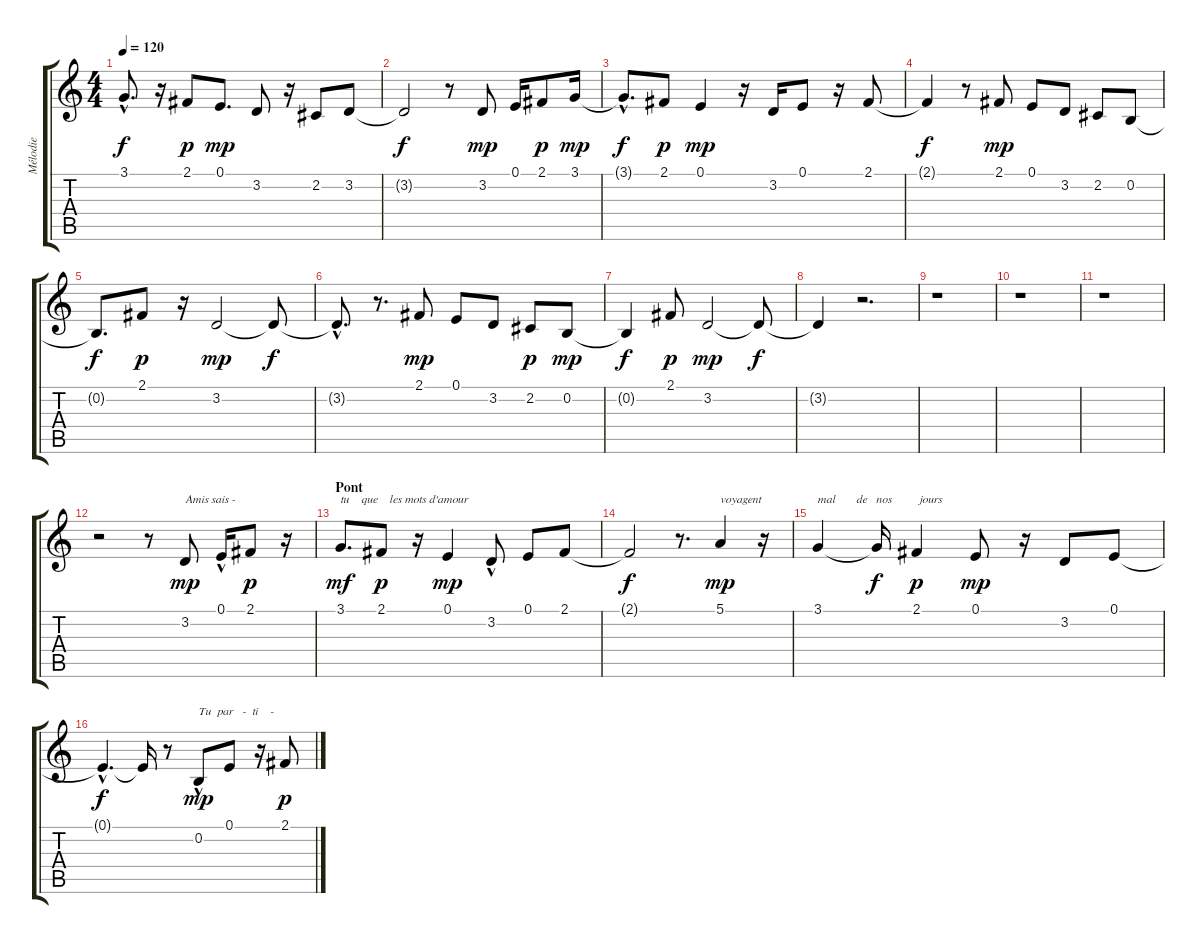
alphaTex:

\track ("Mélodie" "Mélodie") {instrument panflute}
\staff {score tabs}
\tuning (E4 B3 G3 D3 A2 E2) {hide}
\ts (4 4)
\tempo 120
\clef g2
\ks c
3.1{hac t}.8{d dy f} r.16 2.1.8{dy p} 0.1.8{d dy mp} 3.2.8 r.16 2.2.8 3.2.8 |
3.2{t}.2{dy f} r.8 3.2.8{dy mp} 0.1.16 2.1.8{dy p} 3.1.16{dy mp} |
3.1{hac t}.8{d dy f} 2.1.8{dy p} 0.1.4{dy mp} r.16 3.2.16 0.1.8 r.16 2.1.8 |
2.1{t}.4{dy f} r.8 2.1.8{dy mp} 0.1.8 3.2.8 2.2.8 0.2.8 |
0.2{t}.8{d dy f} 2.1.8{dy p} r.16 3.2.2{dy mp} 3.2{t}.8{dy f} |
3.2{hac t}.8{d} r.8{d} 2.1.8{dy mp} 0.1.8 3.2.8 2.2.8{dy p} 0.2.8{dy mp} |
0.2{t}.4{dy f} 2.1.8{dy p} 3.2.2{dy mp} 3.2{t}.8{dy f} |
3.2{t}.4 r.2{d} |
r.1 |
r.1 |
r.1 |
r.2 r.8 3.2.8{txt "Amis sais - " dy mp} 0.1{hac}.16 2.1.8{dy p} r.16 |
\section ("" "Pont")
3.1.8{d txt "tu    que    les mots d'amour" dy mf} 2.1.8{dy p} r.16 0.1.4{dy mp} 3.2{hac}.8 0.1.8 2.1.8 |
2.1{t}.2{dy f} r.8{d} 5.1.4{txt "voyagent" dy mp} r.16 |
3.1.4{txt "mal       de   nos         jours"} 3.1{t}.16{dy f} 2.1.4{dy p} 0.1.8{dy mp} r.16 3.2.8 0.1.8 |
0.1{hac t}.4{d dy f} 0.1{t}.16 r.8 0.2{hac}.8{txt "Tu  par   -  ti    -" dy mp} 0.1.8 r.16 2.1.8{dy p}
